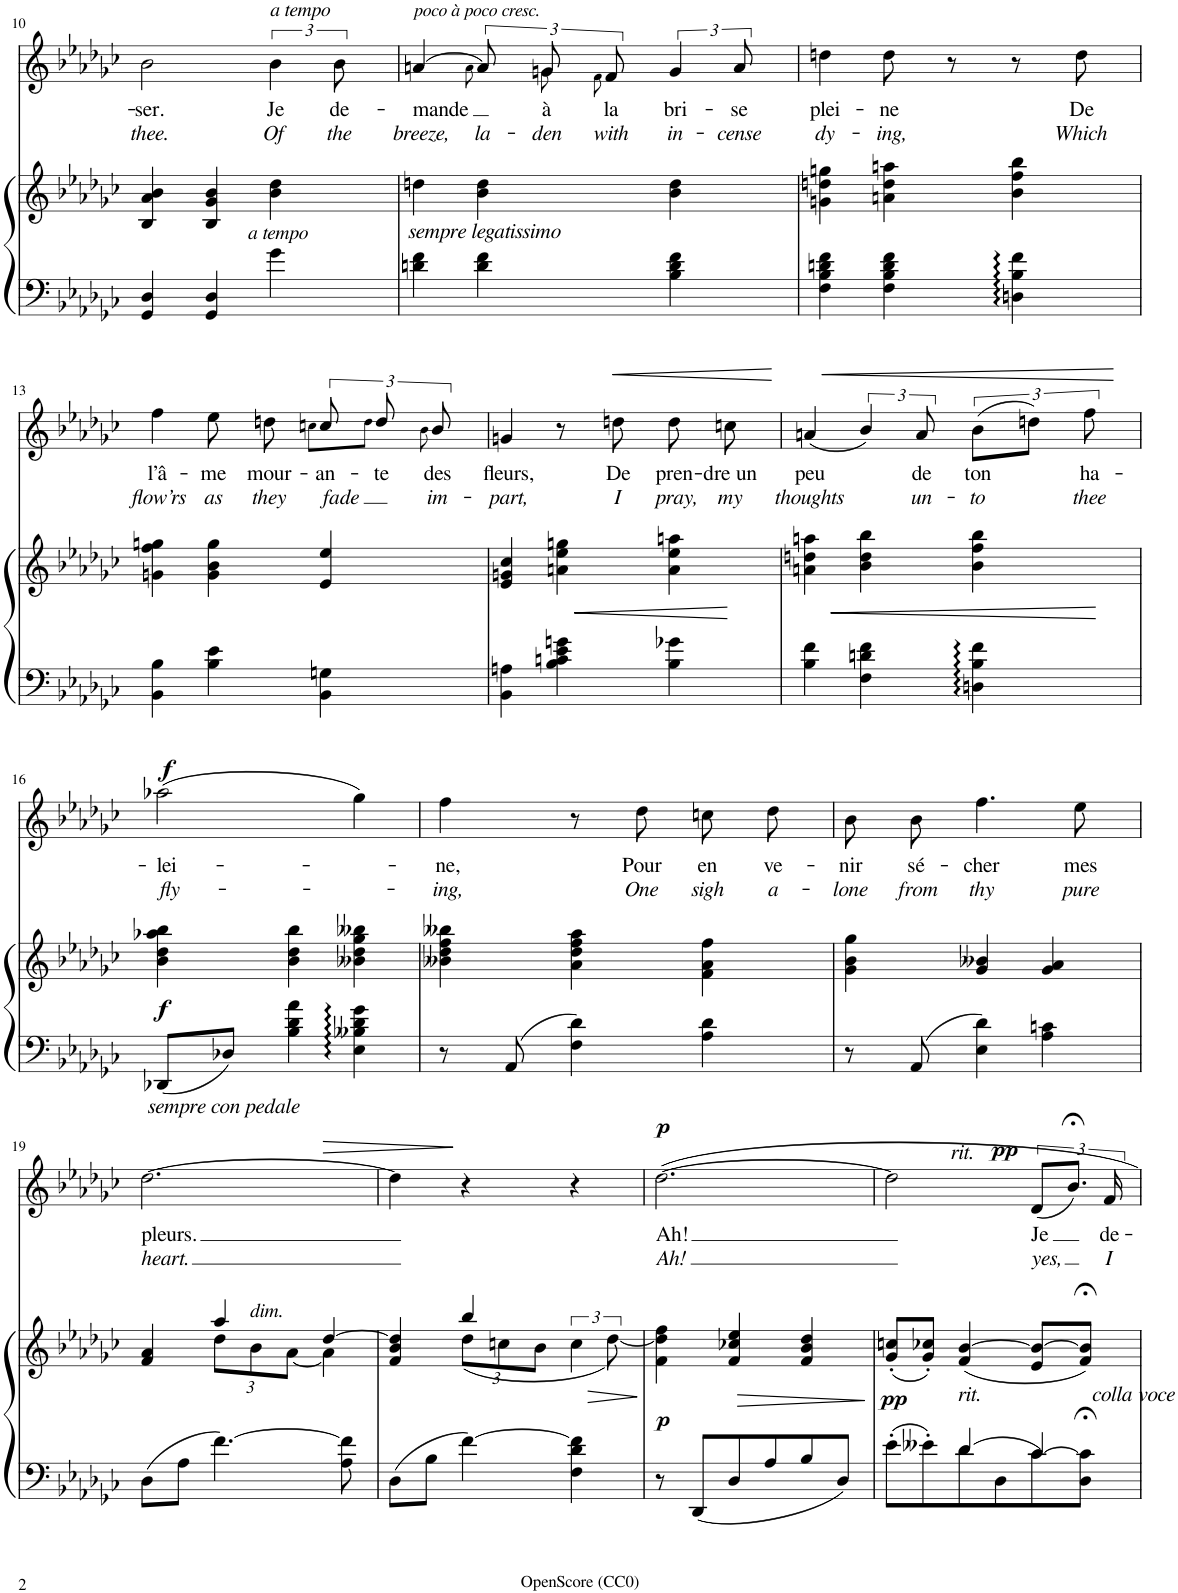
**kern	**kern	**dynam	**kern	**text	**text	**dynam
*part2	*part2	*part2	*part1	*part1	*part1	*part1
*staff3	*staff2	*staff2/3	*staff1	*staff1	*staff1	*staff1
*I"Piano	*	*	*I"Voice	*	*	*
*I'Pno	*	*	*	*	*	*
!!LO:PB:g=z
*clefF4	*clefG2	*	*clefG2	*	*	*
*k[b-e-a-d-g-c-]	*k[b-e-a-d-g-c-]	*	*k[b-e-a-d-g-c-]	*	*	*
*M3/4	*M3/4	*	*M3/4	*	*	*
=10	=10	=10	=10	=10	=10	=10
!	!	!	!	!LO:LY:b	!LO:LY:b	!
4GG-/ 4D-/	4B-/ 4a-/ 4b-/	.	2b-'~\	-ser.	thee.	.
4GG-/ 4D-/	4B-/ 4g-/ 4b-/	.	.	.	.	.
!	!	!	!LO:TX:a:i:t=a tempo	!	!	!
!	!LO:TX:b:i:t=a tempo	!	!	!	!	!
!	!	!	!	!LO:LY:b	!LO:LY:b	!
4g-\	4b-\ 4dd-\	.	6b-\	Je	Of	.
!	!	!	!	!LO:LY:b	!LO:LY:b	!
.	.	.	12b-\	de-	the	.
=11	=11	=11	=11	=11	=11	=11
!	!	!	!LO:TX:a:i:t=poco à poco cresc.	!	!	!
!	!LO:TX:b:i:t=sempre legatissimo	!	!	!	!	!
!	!	!	!	!LO:LY:b	!LO:LY:b	!
*	*	*	*^	*	*	*
4dn\ 4f\	4ddn\	.	[4an/	4ryy	-mande	breeze,	.
!	!	!	!	!	!	!LO:LY:b	!
*	*	*	*	*Xtuplet	*	*	*
4d\ 4f\	4b-\ 4dd\	.	12a/]	12a!\	.	la-	.
!	!	!	!	!	!LO:LY:b	!LO:LY:b	!
.	.	.	12gn/	12g!\	à	-den	.
!	!	!	!	!	!LO:LY:b	!LO:LY:b	!
.	.	.	12f/	12f!\	la	with	.
*	*	*	*tuplet	*	*	*	*
!	!	!	!	!	!LO:LY:b	!LO:LY:b	!
4B-\ 4d\ 4f\	4b-\ 4dd\	.	6g/	4ryy	bri-	in-	.
!	!	!	!	!	!LO:LY:b	!LO:LY:b	!
.	.	.	12a/	.	-se	-cense	.
*	*	*	*v	*v	*	*	*
=12	=12	=12	=12	=12	=12	=12
!	!	!	!	!LO:LY:b	!LO:LY:b	!
4F\ 4B-\ 4dn\ 4f\	4gn\ 4ddn\ 4ggn\	.	4ddn\	plei-	dy-	.
!	!	!	!	!LO:LY:b	!LO:LY:b	!
4F\ 4B-\ 4d\ 4f\	4an\ 4dd\ 4aan\	.	8dd\	-ne	-ing,	.
.	.	.	8r	.	.	.
4Dn\:: 4B-\:: 4f\::	4b-\ 4ff\ 4bb-\	.	8r	.	.	.
!	!	!	!	!LO:LY:b	!LO:LY:b	!
.	.	.	8dd\	De	Which	.
!!LO:LB:g=z
=13	=13	=13	=13	=13	=13	=13
!	!	!	!	!LO:LY:b	!LO:LY:b	!
*	*	*	*^	*	*	*
4BB-\ 4B-\	4gn\ 4ff\ 4ggn\	.	4ff\	2ryy	l’â-	flow’rs	.
!	!	!	!	!	!LO:LY:b	!LO:LY:b	!
4B-\ 4e-\	4g\ 4b-\ 4gg\	.	8ee-\	.	-me	as	.
!	!	!	!	!	!LO:LY:b	!LO:LY:b	!
.	.	.	8ddn\	.	mour-	they	.
!	!	!	!	!	!LO:LY:b	!LO:LY:b	!
*	*	*	*	*Xtuplet	*	*	*
4BB-\ 4Gn\	4e-/ 4ee-/	.	12ccn/	12cc!\L	-an-	fade	.
!	!	!	!	!	!LO:LY:b	!	!
.	.	.	12dd/	12dd!\J	-te	.	.
!	!	!	!	!	!LO:LY:b	!LO:LY:b	!
.	.	.	12b-/	12b-!\	des	im-	.
=14	=14	=14	=14	=14	=14	=14	=14
!	!	!	!	!	!LO:LY:b	!LO:LY:b	!
*	*	*	*v	*v	*	*	*
4BB-\ 4An\	4e-/ 4gn/ 4cc-/	.	4gn/	fleurs,	-part,	.
!	!	!LO:HP:b	!	!	!	!
4B-\ 4cn\ 4e-\ 4gn\	4an\ 4ee-\ 4ggn\	<	8r	.	.	.
!	!	!	!	!LO:LY:b	!LO:LY:b	!LO:HP:b
.	.	.	8ddn\	De	I	<
!	!	!	!	!LO:LY:b	!LO:LY:b	!
4B-\ 4g-X\	4a\ 4ee-\ 4aan\	.	8dd\	pren-	pray,	.
!	!	!	!	!LO:LY:b	!LO:LY:b	!
.	.	.	8ccn\	-dre un	my	.
.	.	[	.	.	.	[
=15	=15	=15	=15	=15	=15	=15
!	!	!LO:HP:b	!	!LO:LY:b	!LO:LY:b	!LO:HP:b
4B-\ 4f\	4an\ 4ddn\ 4aan\	<	(4an/	peu	thoughts	<
*	*	*	*tuplet	*	*	*
4F\ 4dn\ 4f\	4b-\ 4dd\ 4bb-\	.	6b-/)	.	.	.
!	!	!	!	!LO:LY:b	!LO:LY:b	!
.	.	.	12a/	de	un-	.
!	!	!	!	!LO:LY:b	!LO:LY:b	!
4Dn\:: 4B-\:: 4f\::	4b-\ 4ff\ 4bb-\	.	(12b-\L	ton	-to	.
.	.	.	12ddn\J)	.	.	.
!	!	!	!	!LO:LY:b	!LO:LY:b	!
.	.	.	12ff\	ha-	thee	.
.	.	[	.	.	.	[
!!LO:LB:g=z
=16	=16	=16	=16	=16	=16	=16
!LO:TX:b:i:t=sempre con pedale	!	!	!	!	!	!
!	!	!LO:DY:b	!	!LO:LY:b	!LO:LY:b	!LO:DY:a
8DD-X/L	4b-\ 4dd-\ 4aa-X\ 4bb-\	f	(2aa-X\	-lei-	fly-	f
8D-X/J	.	.	.	.	.	.
4B-\ 4d-\ 4a-\	4b-\ 4dd-\ 4bb-\	.	.	.	.	.
4E-\:: 4B--X\:: 4d-\:: 4g-\::	4b--X\ 4dd-\ 4gg-\ 4bb--X\	.	4gg-\)	.	.	.
=17	=17	=17	=17	=17	=17	=17
!	!	!	!	!LO:LY:b	!LO:LY:b	!
8r	4b--X\ 4dd-\ 4ff\ 4bb--X\	.	4ff\	-ne,	-ing,	.
8AA-/	.	.	.	.	.	.
4F\ 4d-\	4a-\ 4dd-\ 4ff\ 4aa-\	.	8r	.	.	.
!	!	!	!	!LO:LY:b	!LO:LY:b	!
.	.	.	8dd-\	Pour	One	.
!	!	!	!	!LO:LY:b	!LO:LY:b	!
4A-\ 4d-\	4f\ 4a-\ 4ff\	.	8ccn\	en	sigh	.
!	!	!	!	!LO:LY:b	!LO:LY:b	!
.	.	.	8dd-\	ve-	a-	.
=18	=18	=18	=18	=18	=18	=18
!	!	!	!	!LO:LY:b	!LO:LY:b	!
8r	4g-\ 4b-\ 4gg-\	.	8b-\	-nir	-lone	.
!	!	!	!	!LO:LY:b	!LO:LY:b	!
8AA-/	.	.	8b-\	sé-	from	.
!	!	!	!	!LO:LY:b	!LO:LY:b	!
4E-\ 4d-\	4g-/ 4b--X/	.	4.ff\	-cher	thy	.
4A-\ 4cn\	4g-/ 4a-/	.	.	.	.	.
!	!	!	!	!LO:LY:b	!LO:LY:b	!
.	.	.	8ee-\	mes	pure	.
!!LO:LB:g=z
=19	=19	=19	=19	=19	=19	=19
*	*^	*	*	*	*	*
!	!	!	!	!	!LO:LY:b	!LO:LY:b	!
*	*	*	*	*^	*	*	*
8D-\L	4f/ 4a-/	4ryy	.	[2.dd-\	2ryy	pleurs.	heart.	.
8A-\J	.	.	.	.	.	.	.	.
*	*	*Xbrackettup	*	*	*	*	*	*
[4.f\	4aa-/	12dd-\L	.	.	.	.	.	.
!	!	!LO:TX:a:i:t=dim.	!	!	!	!	!	!
.	.	12b-\	.	.	.	.	.	.
.	.	[12a-\J	.	.	.	.	.	.
!	!	!	!	!	!	!	!	!LO:HP:b
.	[4dd-/	4a-\]	.	.	4ryy	.	.	>
8A-\ 8f\]	.	.	.	.	.	.	.	.
*	*	*	*	*v	*v	*	*	*
=20	=20	=20	=20	=20	=20	=20	=20
8D-\L	4f/ 4b-/ 4dd-/]	4ryy	.	4dd-\]	.	.	.
8B-\J	.	.	.	.	.	.	.
[4f\	4bb-/	(12dd-\L	.	4r	.	.	]
.	.	12ccn\	.	.	.	.	.
.	.	12b-\J	.	.	.	.	.
!	!	!	!LO:HP:b	!	!	!	!
*	*	*brackettup	*	*	*	*	*
4F\ 4d-\ 4f\]	4ryy	6cc\	>	4r	.	.	.
.	.	[12dd-\)	.	.	.	.	.
*	*v	*v	*	*	*	*	*
.	.	]	.	.	.	.
=21	=21	=21	=21	=21	=21	=21
!	!	!LO:DY:b	!	!LO:LY:b	!LO:LY:b	!LO:DY:a
8r	4f\ 4dd-\] 4ff\	p	[2.dd-\	Ah!	Ah!	p
8DD-/L	.	.	.	.	.	.
!	!	!LO:HP:b	!	!	!	!
8D-/	4f/ 4cc-X/ 4ee-/	>	.	.	.	.
8A-/	.	.	.	.	.	.
8B-/	4f/ 4b-/ 4dd-/	.	.	.	.	.
8D-/J	.	.	.	.	.	.
.	.	]	.	.	.	.
=22	=22	=22	=22	=22	=22	=22
*^	*	*	*	*	*	*
!	!	!	!	!LO:TX:a:i:t=rit.	!	!	!
!	!	!	!LO:DY:b	!	!	!	!
4ryy	8e-'>\L	(8g-/' 8ccn/'L	pp	2dd-'~\]	.	.	.
.	8e--X'>\	8g-/' 8cc-X/'J)	.	.	.	.	.
!	!	!LO:TX:b:i:t=rit.	!	!	!	!	!
4d-/	8d-\	(<4f/ [4b-/	.	.	.	.	.
.	8D-\	.	.	.	.	.	.
!	!	!	!	!	!LO:LY:b	!LO:LY:b	!LO:DY:a
4c-/	[>8c-\	8e-/ 8b-/_L	.	(12d-/L	Je	yes,	pp
.	.	.	.	12.b-;</J)	.	.	.
!	!	!LO:TX:b:i:t=colla voce	!	!	!	!	!
.	8D-\;< 8c-\];<J	8f/;< 8b-/];<J)	.	.	.	.	.
!	!	!	!	!	!LO:LY:b	!LO:LY:b	!
.	.	.	.	24f;</	de-	I	.
*v	*v	*	*	*	*	*	*
=	=	=	=	=	=	=
*-	*-	*-	*-	*-	*-	*-
